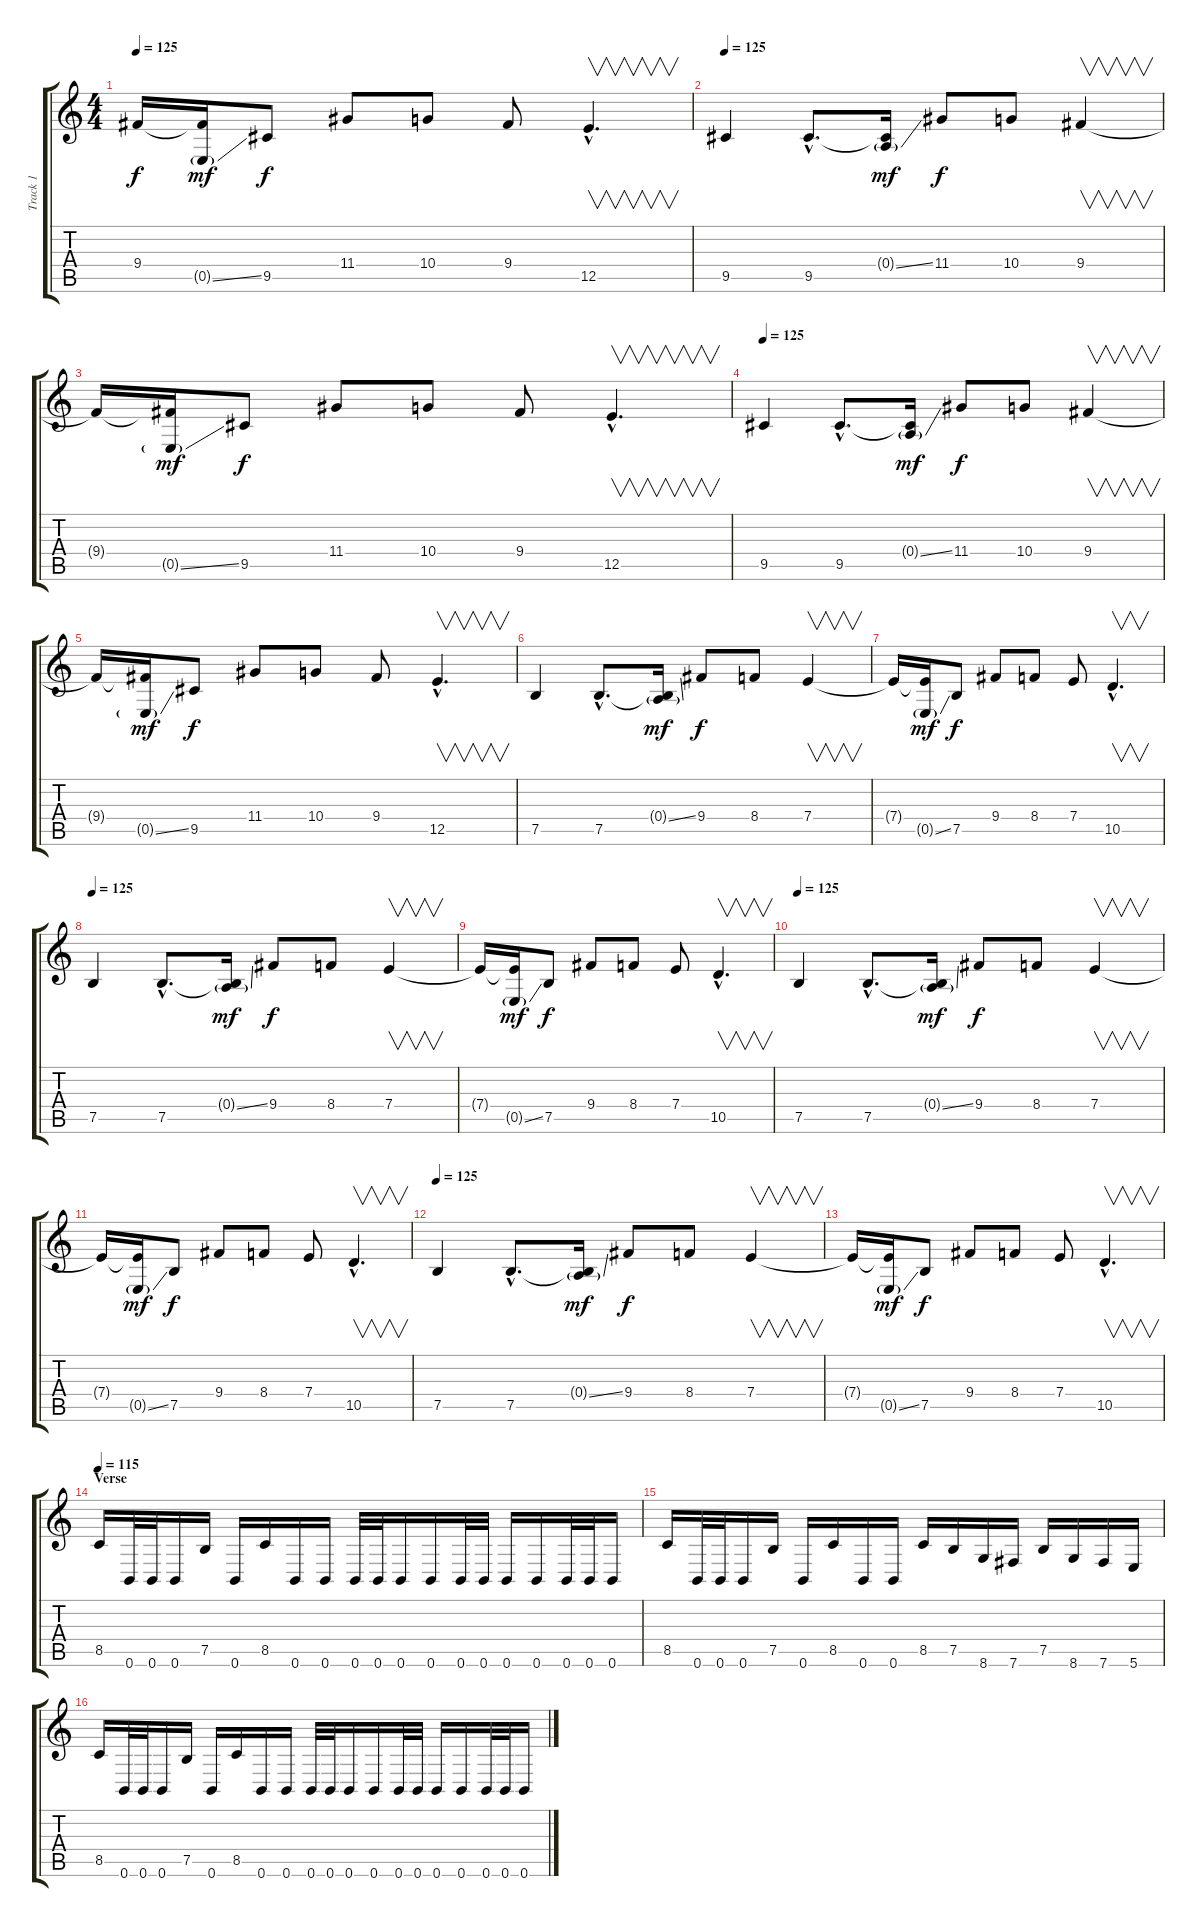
\track ("Track 1" "Track 1") {instrument distortionguitar}
\staff {score tabs}
\tuning (B3 Gb3 D3 A2 E2 B1) {hide}
\ts (4 4)
\tempo 125
\clef g2
\ks c
9.4{t}.16{dy f} (9.4{t} 0.5{ss g}).16{dy mf} 9.5.8{dy f} 11.4.8 10.4.8 9.4.8 12.5{hac}.4{v d} |
\tempo 125
9.5.4 9.5{hac}.8{d} (0.4{ss g} 9.5{t}).16{dy mf} 11.4.8{dy f} 10.4.8 9.4.4{v} |
9.4{t}.16 (9.4{t} 0.5{ss g}).16{dy mf} 9.5.8{dy f} 11.4.8 10.4.8 9.4.8 12.5{hac}.4{v d} |
\tempo 125
9.5.4 9.5{hac}.8{d} (0.4{ss g} 9.5{t}).16{dy mf} 11.4.8{dy f} 10.4.8 9.4.4{v} |
9.4{t}.16 (9.4{t} 0.5{ss g}).16{dy mf} 9.5.8{dy f} 11.4.8 10.4.8 9.4.8 12.5{hac}.4{v d} |
7.5.4 7.5{hac}.8{d} (0.4{ss g} 7.5{t}).16{dy mf} 9.4.8{dy f} 8.4.8 7.4.4{v} |
7.4{t}.16 (7.4{t} 0.5{ss g}).16{dy mf} 7.5.8{dy f} 9.4.8 8.4.8 7.4.8 10.5{hac}.4{v d} |
\tempo 125
7.5.4 7.5{hac}.8{d} (0.4{ss g} 7.5{t}).16{dy mf} 9.4.8{dy f} 8.4.8 7.4.4{v} |
7.4{t}.16 (7.4{t} 0.5{ss g}).16{dy mf} 7.5.8{dy f} 9.4.8 8.4.8 7.4.8 10.5{hac}.4{v d} |
\tempo 125
7.5.4 7.5{hac}.8{d} (0.4{ss g} 7.5{t}).16{dy mf} 9.4.8{dy f} 8.4.8 7.4.4{v} |
7.4{t}.16 (7.4{t} 0.5{ss g}).16{dy mf} 7.5.8{dy f} 9.4.8 8.4.8 7.4.8 10.5{hac}.4{v d} |
\tempo 125
7.5.4 7.5{hac}.8{d} (0.4{ss g} 7.5{t}).16{dy mf} 9.4.8{dy f} 8.4.8 7.4.4{v} |
7.4{t}.16 (7.4{t} 0.5{ss g}).16{dy mf} 7.5.8{dy f} 9.4.8 8.4.8 7.4.8 10.5{hac}.4{v d} |
\section ("" "Verse")
\tempo 115
8.5.16 0.6.32 0.6.32 0.6.16 7.5.16 0.6.16 8.5.16 0.6.16 0.6.16 0.6.32 0.6.32 0.6.16 0.6.16 0.6.32 0.6.32 0.6.16 0.6.16 0.6.32 0.6.32 0.6.16 |
8.5.16 0.6.32 0.6.32 0.6.16 7.5.16 0.6.16 8.5.16 0.6.16 0.6.16 8.5.16 7.5.16 8.6.16 7.6.16 7.5.16 8.6.16 7.6.16 5.6.16 |
8.5.16 0.6.32 0.6.32 0.6.16 7.5.16 0.6.16 8.5.16 0.6.16 0.6.16 0.6.32 0.6.32 0.6.16 0.6.16 0.6.32 0.6.32 0.6.16 0.6.16 0.6.32 0.6.32 0.6.16
